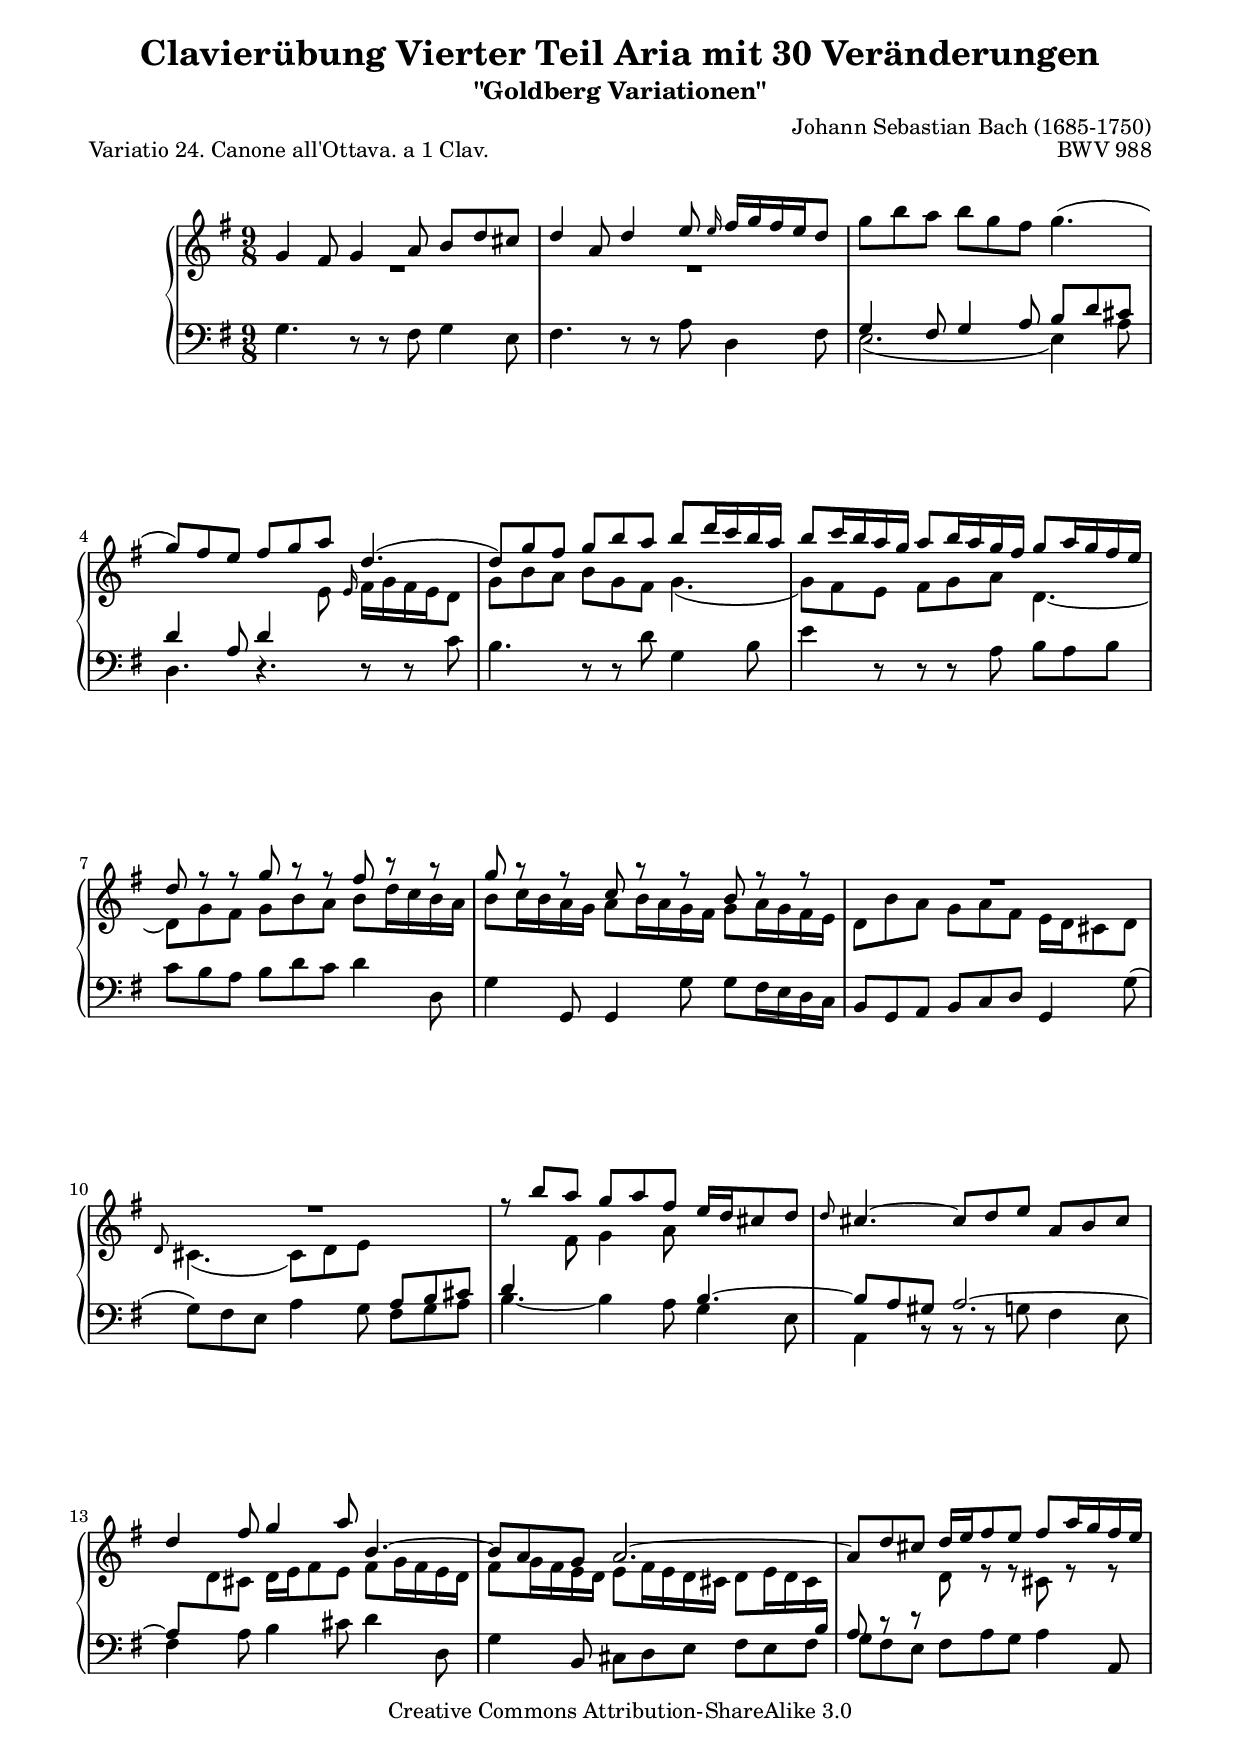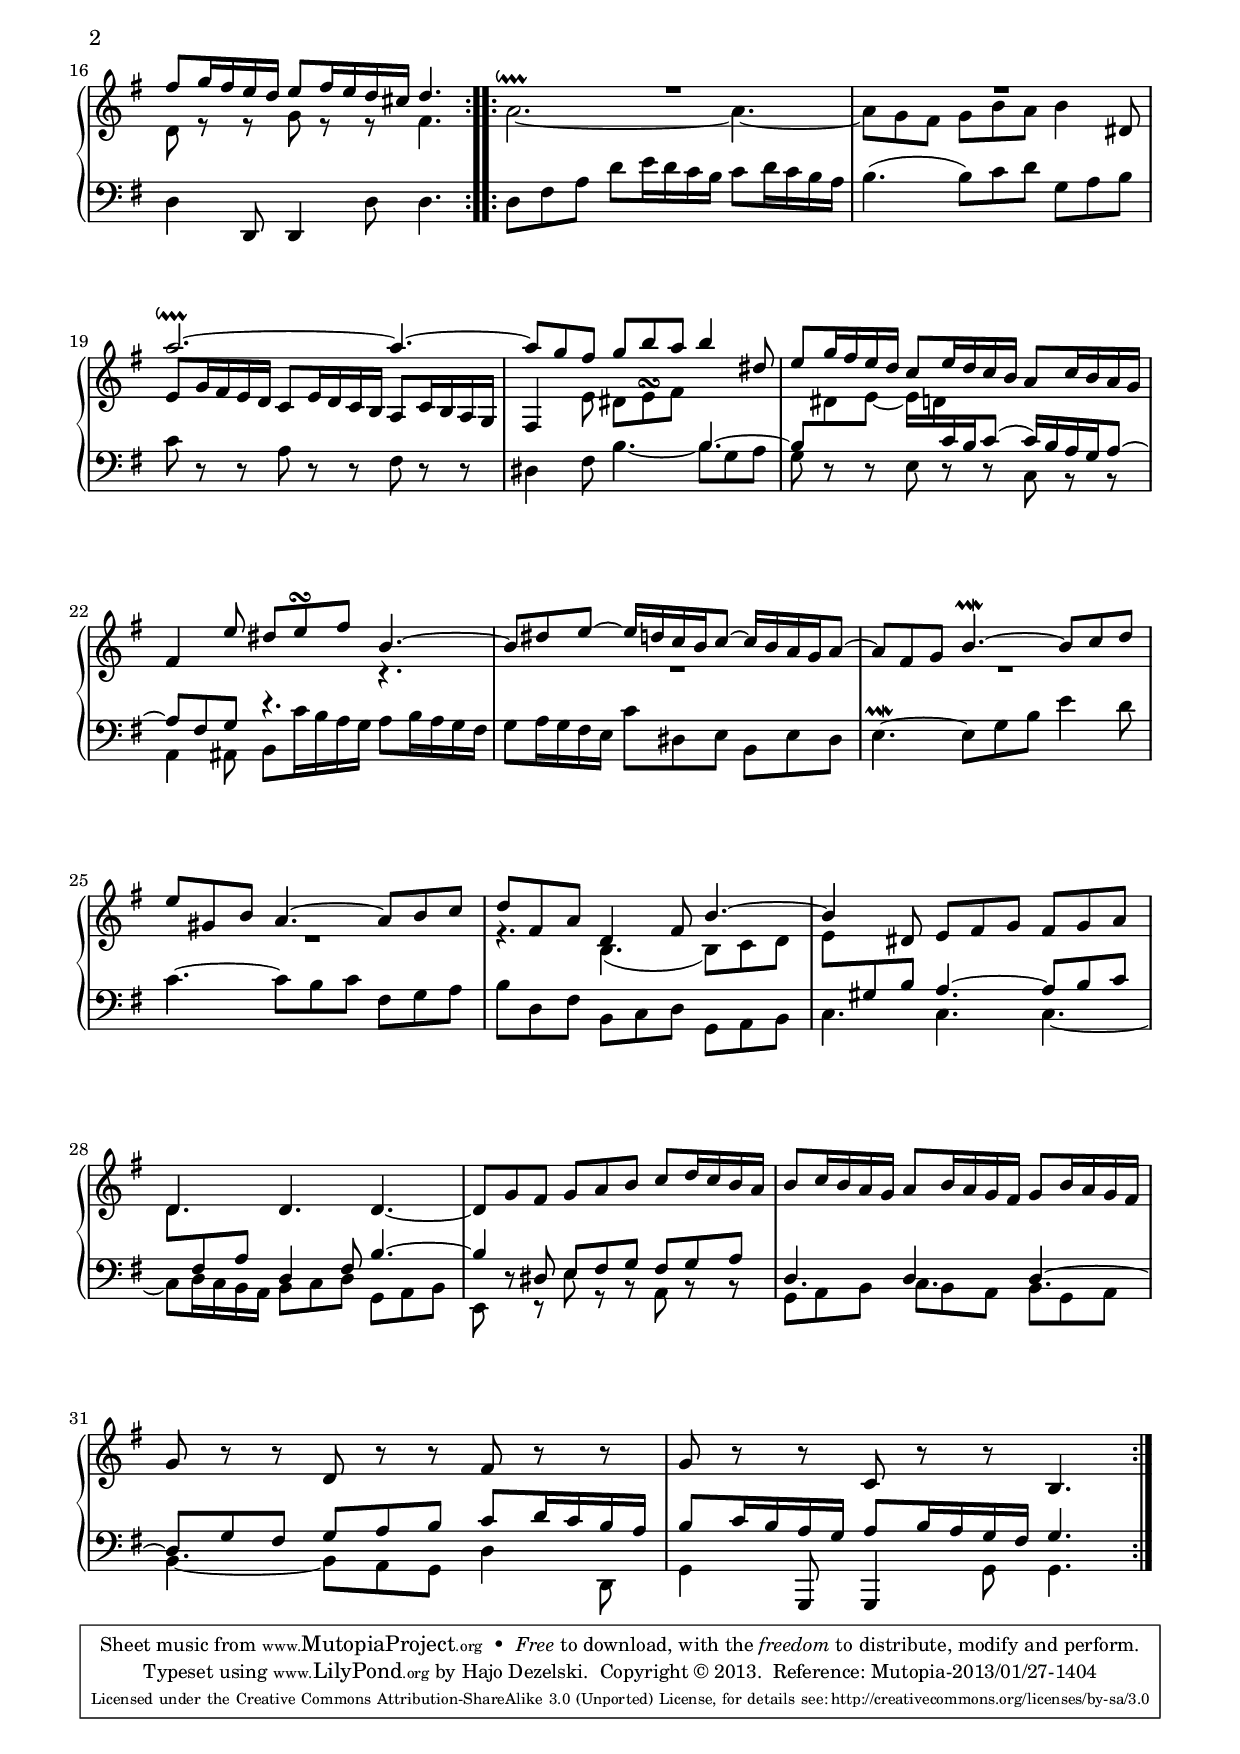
\version "2.16.1"

\paper {
    obsolete-page-top-space = #0.0  top-system-spacing #'basic-distance = #(/ obsolete-page-top-space staff-space)
    %indent = 0.0
    line-width = 18.0\cm
    ragged-bottom = ##f
    ragged-last-bottom = ##f
}

% #(set-default-paper-size "letter")

#(set-global-staff-size 19)

\header {
        title = "Clavierübung Vierter Teil Aria mit 30 Veränderungen"
        subtitle = "\"Goldberg Variationen\""
        piece = "Variatio 24. Canone all'Ottava. a 1 Clav. "
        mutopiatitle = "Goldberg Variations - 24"
        composer = "Johann Sebastian Bach (1685-1750)"
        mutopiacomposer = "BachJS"
        opus = "BWV 988"
        date = "1741"
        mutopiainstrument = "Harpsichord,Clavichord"
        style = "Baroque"
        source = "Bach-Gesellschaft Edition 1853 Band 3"
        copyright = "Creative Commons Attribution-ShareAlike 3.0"
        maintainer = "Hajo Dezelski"
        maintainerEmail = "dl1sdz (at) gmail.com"
	
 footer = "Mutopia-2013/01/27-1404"
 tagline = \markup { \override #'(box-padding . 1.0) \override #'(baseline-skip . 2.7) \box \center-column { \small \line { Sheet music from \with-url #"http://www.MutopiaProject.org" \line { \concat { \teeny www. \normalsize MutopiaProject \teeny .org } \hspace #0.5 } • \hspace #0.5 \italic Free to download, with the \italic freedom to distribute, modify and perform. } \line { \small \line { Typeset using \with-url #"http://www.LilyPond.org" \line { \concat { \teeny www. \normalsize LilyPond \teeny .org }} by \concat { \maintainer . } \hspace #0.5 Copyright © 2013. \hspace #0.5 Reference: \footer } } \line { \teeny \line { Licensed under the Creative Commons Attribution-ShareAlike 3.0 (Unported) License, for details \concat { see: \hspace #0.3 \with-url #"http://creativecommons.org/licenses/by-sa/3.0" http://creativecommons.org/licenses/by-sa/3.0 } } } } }
}


sopranoOne =   \relative g' {
    \repeat volta 2 { %begin repeated section
    	\stemUp
        g4 fis8 g4 a8 b [ d cis ] | % 1
        d4 a8 d4 e8 \grace e16 fis16 [ g fis e d8 ] | % 2
        \stemDown g8 [ b a ] b [ g fis ] g4. ( | % 3
        \stemUp g8 ) [ fis e ] fis [ g a ] d,4. ( | % 4
        d8 ) [ g fis ] g [ b a ] b [ d16 c b a ] | % 5
        b8 [ c16 b a g ] a8 [ b16 a g fis ] g8 [ a16 g fis e ] | % 6
        d8 r8 r8 g8 r8 r8 fis8 r8 r8 | % 7
        g8 r8 r8 c,8 r8 r8 b8 r8 r8 | % 8
	R1*9/8 | % 9
	R1*9/8 | % 10 
        r8 b'8 [ a ] g [ a fis ] e16 [ d cis8 d ] | % 11
        \grace d8 cis4. ~ cis8 [ d e ] a, [ b cis ] | % 12
        d4 fis8 g4 a8 b,4.~ | % 13
        b8 [ a g ] a2. ~ | % 14
        a8 [ d cis ] d16 [ e fis8 e ] fis [ a16 g fis e ] | % 15
        fis8 [ g16 fis e d ] e8 [ fis16 e d cis ] d4. | %16
	
    } %end of repeated section
    
    \repeat volta 2 { %begin repeated section
	R1*9/8 | % 17
	R1*9/8 | % 18
	\override NoteColumn #'ignore-collision = ##t
        a'2.  ~ ^\downprall a4. ~ | % 19
        a8  [ g fis ] g [ b a ] b4 dis,8 | % 20
        e8 [ g16 fis e d ] c8 [ e16 d c b ] a8 [ c16 b a g ] | % 21
        fis4 e'8  dis  [e \turn  fis ] b,4. ~ | % 22
        b8 [ dis e ] ~ e16 [ d c b c8 ] ~  c16 [ b a g a8 ~ ] | % 23
        a8 [ fis g  ] b4. \prallmordent ~ b8  [ c d ] | % 24
        e8 [ gis, b ] a4. ~  a8  [ b c ] | % 25
        d8 [ fis, a ] d,4 fis8 b4. ~ | % 26
        b4 dis,8 e [ fis g ] fis [ g a ] | % 27
        \mergeDifferentlyDottedOn d,4. d4. d4._~ | % 28
        d8 [ g fis ] g [ a b ] c [ d16 c b a ] | % 29 
        b8 [ c16 b a g ] a8 [ b16 a g fis ] g8 [ b16 a g fis ] | % 30
        g8 b8\rest b8\rest d,8 b'8\rest b8\rest fis8 b8\rest b8\rest | % 31
        g8 b8\rest b8\rest c,8 b'8\rest b8\rest b,4. | % 32

    } %end repeated section
}

sopranoTwo =   \relative g {
  \repeat volta 2 { %begin repeated section
  	\stemDown
        R1*9/8 | % 1
	R1*9/8 | % 2
	\change Staff = "lower" \stemUp
        g4 fis8 g4 a8 b d cis | % 3
        d4 a8 d4 \change Staff = "upper" \stemDown e8 \stemUp \grace e16 \stemDown fis16 [ g fis e d8] | % 4
        g8 [ b a ] b [ g fis ] g4. ( | % 5
        g8 ) [ fis e ] fis [ g a ] d,4. ~ | % 6
        d8 [ g fis ] g [ b a ] b [ d16 c b a ] | % 7
        b8 [ c16 b a g ] a8 [ b16 a g fis ] g8 [ a16 g fis e ] | % 8
        d8 [ b' a ] g [ a fis ] e16 [ d cis8 d ] |  % 9
        \stemUp \grace d8 \stemDown cis4. ( cis8 ) [ d e ] \change Staff = "lower" \stemUp a, [ b cis ] | % 10
        d4 \change Staff = "upper" \stemDown fis8 g4 a8 \change Staff = "lower" \stemUp b,4.^~ | % 11
        b8 [ a gis ] a2.^~ | % 12
        a8 [ \change Staff = "upper" \stemDown d cis ] d16 [ e fis8 e ] fis [ g16 fis e d ] | % 13
        fis8 [ g16  fis  e  d ] e8 [ fis16  e  d  cis ] d8 [ e16 d cis \change Staff = "lower" \stemUp b ] | % 14
        a8 c8\rest d8\rest \change Staff = "upper" \stemDown d8 r8 r8 cis8 r8 r8 | % 15
        d8 r8 r8 g8 r8 r8 fis4. | % 16
    } %end of repeated section
  
    \repeat volta 2 { %begin repeated section
	a2.^\downprall ~ a4. ~ | % 17
        a8 [ g fis ] g [ b a ] b4 \change Staff = "upper" \stemUp dis,8 | % 18
        e8 [ g16 fis e d ] c8 [ e16 d c b ] a8 [ c16 b a g ] | % 19
        fis4 \change Staff = "upper" \stemDown e'8 dis [ \once \override Script #'outside-staff-priority = ##f \once \override Script #'extra-offset = #'(0.0 . -3.3 ) e^\turn fis ] \change Staff = "lower" \stemUp b,4.^~ | % 20
        \once \override Beam #'damping = #+inf.0
        b8 [ \change Staff = "upper" \stemDown dis e ]  ~ \once \override Beam #'damping = #+inf.0 e16 [ d \change Staff = "lower" \stemUp c b c8^( ] c16 ) [ b a g a8^~ ] | % 21
        a8 [ fis g ] d'4.\rest \change Staff = "upper" r4. | % 22 
	R1*9/8 | % 23
	R1*9/8 | % 24
	R1*9/8 | % 25
        r4. \stemDown b4. ( b8 ) [ c d ] | % 26
        e8 [ \change Staff = "lower" \stemUp gis, b ] a4.^~ a8 [ b c ] | % 27
        \stemDown \change Staff = "upper" d8 [ \change Staff = "lower" \stemUp fis, a ] d,4 fis8 b4.^~ | % 28
        b4 dis,8 e [ fis g ] fis [ g a ] | % 29
        d,4. d4. d4.^~ | % 30
        d8 [ g fis ] g [ a b ] c [ d16 c b a ] | % 31
        b8 [ c16 b a g ] a8 [ b16 a g fis ] g4. | % 32

  
    } %end repeated section
}

soprano = << \sopranoOne \\ \sopranoTwo>>

%%
%% Bass Clef
%% 

bass = \relative g {
	\repeat volta 2 { %begin repeated section
	\stemDown
        g4. r8 r8 fis8 g4 e8 | % 1
        fis4. r8 r8 a8 d,4 fis8 | % 2
        e2._( e4_) a8 | % 3
        d,4. r4. r8 r8 c'8 | % 4
        b4. r8 r8 d8 g,4 b8 | % 5
        e4 r8 r8 r8 a,8 b [ a b ] | % 6
        c8 [ b a ] b [ d c ] d4 d,8 | % 7
        g4 \stemUp g,8 g4 \stemDown g'8 g [ fis16 e d c ] | % 8
        \stemUp b8 [ g a ] b [ c d ] g,4 \stemDown g'8 ( | % 9
        g8 ) [ fis e ] a4 g8 fis [ g a ] | % 10
        b4._~ b4 a8 g4 e8 | % 11
        a,4 r8 r8 r8 g'8 fis4 e8 | % 12
        fis4 a8 b4 cis8 d4 d,8 | % 13
        g4 \stemUp b,8 \stemDown cis d e fis e fis | % 14
        g8 fis e fis a g a4 \stemUp a,8 \stemDown | % 15
        d4 \stemUp d,8 d4 \stemDown d'8 d4. | % 16

    } %end of repeated section
  
    \repeat volta 2 { %begin repeated section
   | % 17
        d8 [ fis a ] d [ e16 d c b ] c8 [ d16 c b a ] | % 17
        b4. ( b8 ) [ c d ] g, [ a b ] | % 18
        c8 r8 r8 a8 r8 r8 fis8 r8 r8 | % 19
        \mergeDifferentlyDottedOn
        dis4 fis8 b4._~  b8 [ g a ] | % 20
        g8 r8 r8 e8 r8 r8 c8 r8 r8 | % 21
        a4 ais8 b [ c'16 b a g ] a8 [ b16 a g fis ] | % 22
        g8 [ a16 g fis e ] c'8 [ dis, e ] b [ e dis ] | % 23
        e4. \prallmordent ~ e8 [ g b ] e4 d8 | % 24
        c4. ~ c8 [ b c ] fis, [ g a ] | % 25
        b8 [ d, fis ] b, [ c d ] g, [ a b ] | % 26
        c4. c4. c4._~ | % 27
        c8 [ d16 c b a ] b8 [ c d ] g, [ a b ] | % 28
        e,8 r8 r8 e'8 r8 r8 a,8 r8 r8 | % 29
        g8 [ a b ] c [ b a ] b [ g a ] | % 30
        b4._~ b8 [ a g ] d'4 d,8 | % 31
        g4 \stemUp g,8 g4 \stemDown g'8 g4. | % 32
	
    } %end repeated section
}

%% Merge score - Piano staff

\score {
    \context PianoStaff <<
        \set PianoStaff.midiInstrument = "harpsichord"
        \new Staff = "upper" { \clef treble \key g \major \time 9/8 \soprano  }
        \new Staff = "lower"  { \clef bass \key g \major \time 9/8 \bass }
    >>
    \layout{  }
    \midi { }

}
